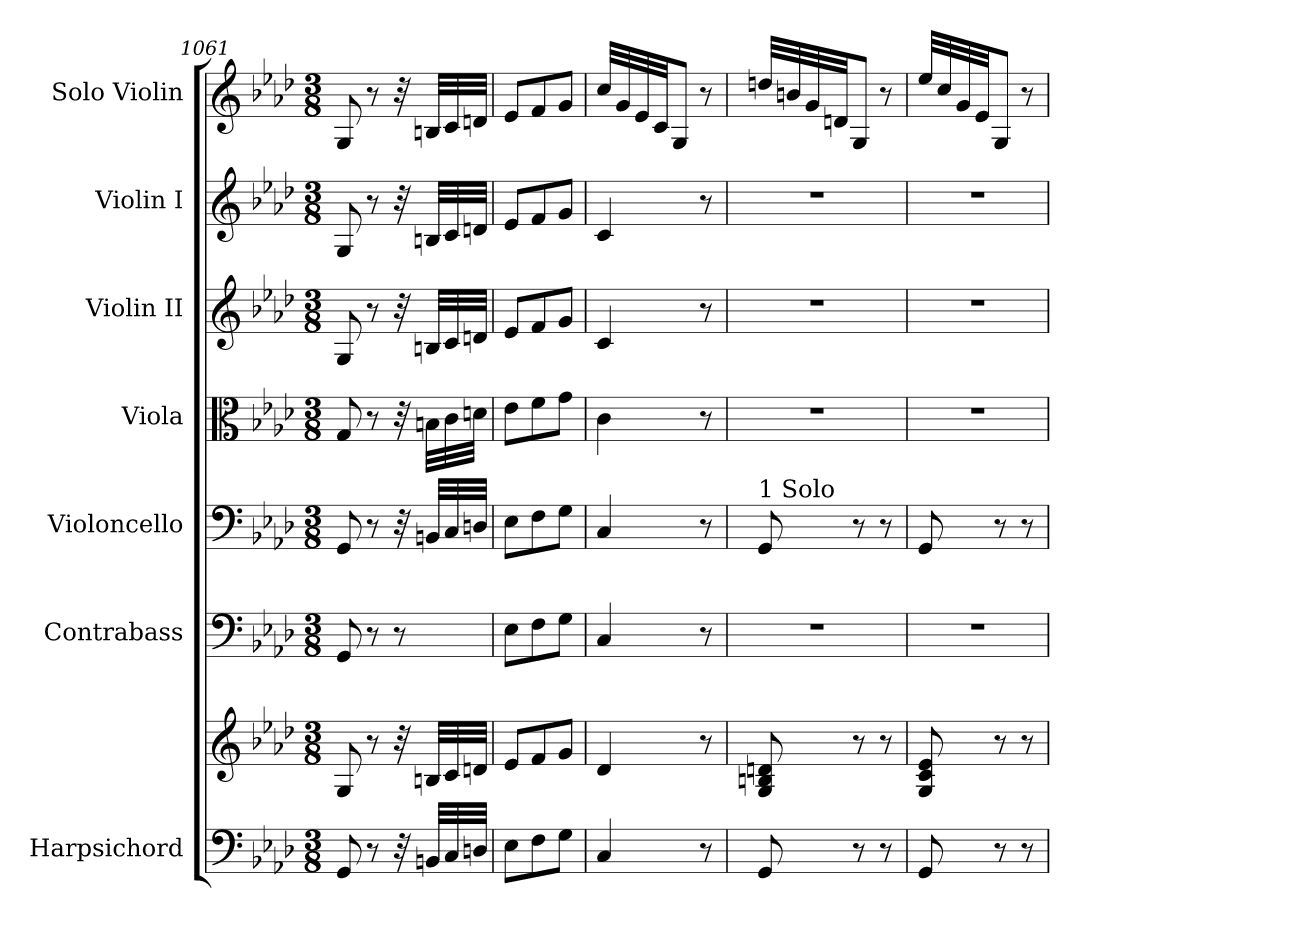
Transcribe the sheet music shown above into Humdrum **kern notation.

**kern	**kern	**kern	**kern	**kern	**kern	**kern	**kern
*part7	*part7	*part6	*part5	*part4	*part3	*part2	*part1
*staff8	*staff7	*staff6	*staff5	*staff4	*staff3	*staff2	*staff1
*I"Harpsichord	*	*I"Contrabass	*I"Violoncello	*I"Viola	*I"Violin II	*I"Violin I	*I"Solo Violin
*I'Hch.	*	*I'Cb.	*I'Vc.	*I'Vla.	*I'Vln. II	*I'Vln. I	*I'Vln.
*clefF4	*clefG2	*clefF4	*clefF4	*clefC3	*clefG2	*clefG2	*clefG2
*	*	*ITrd7c12	*	*	*	*	*
*k[b-e-a-d-]	*k[b-e-a-d-]	*k[b-e-a-d-]	*k[b-e-a-d-]	*k[b-e-a-d-]	*k[b-e-a-d-]	*k[b-e-a-d-]	*k[b-e-a-d-]
*M3/8	*M3/8	*M3/8	*M3/8	*M3/8	*M3/8	*M3/8	*M3/8
=1061	=1061	=1061	=1061	=1061	=1061	=1061	=1061
8GG/	8G/	8GGG/	8GG/	8G/	8G/	8G/	8G/
8r	8r	8r	8r	8r	8r	8r	8r
32r	32r	8r	32r	32r	32r	32r	32r
32BBn/LLL	32Bn/LLL	.	32BBn/LLL	32Bn\LLL	32Bn/LLL	32Bn/LLL	32Bn/LLL
32C/	32c/	.	32C/	32c\	32c/	32c/	32c/
32Dn/JJJ	32dn/JJJ	.	32Dn/JJJ	32dn\JJJ	32dn/JJJ	32dn/JJJ	32dn/JJJ
=1062	=1062	=1062	=1062	=1062	=1062	=1062	=1062
8E-\L	8e-/L	8EE-\L	8E-\L	8e-\L	8e-/L	8e-/L	8e-/L
8F\	8f/	8FF\	8F\	8f\	8f/	8f/	8f/
8G\J	8g/J	8GG\J	8G\J	8g\J	8g/J	8g/J	8g/J
=1063	=1063	=1063	=1063	=1063	=1063	=1063	=1063
4C/	4d-/	4CC/	4C/	4c\	4c/	4c/	32cc/LLL
.	.	.	.	.	.	.	32g/
.	.	.	.	.	.	.	32e-/
.	.	.	.	.	.	.	32c/JJ
.	.	.	.	.	.	.	8G/J
8r	8r	8r	8r	8r	8r	8r	8r
!!LO:PB:g=z
=1064	=1064	=1064	=1064	=1064	=1064	=1064	=1064
!	!	!	!LO:TX:a:t=1 Solo	!	!	!	!
8GG/	8G/ 8Bn/ 8dn/	4.r	8GG/	4.r	4.r	4.r	32ddn/LLL
.	.	.	.	.	.	.	32bn/
.	.	.	.	.	.	.	32g/
.	.	.	.	.	.	.	32dn/JJ
8r	8r	.	8r	.	.	.	8G/J
8r	8r	.	8r	.	.	.	8r
=1065	=1065	=1065	=1065	=1065	=1065	=1065	=1065
8GG/	8G/ 8c/ 8e-/	4.r	8GG/	4.r	4.r	4.r	32ee-/LLL
.	.	.	.	.	.	.	32cc/
.	.	.	.	.	.	.	32g/
.	.	.	.	.	.	.	32e-/JJ
8r	8r	.	8r	.	.	.	8G/J
8r	8r	.	8r	.	.	.	8r
=	=	=	=	=	=	=	=
*-	*-	*-	*-	*-	*-	*-	*-
